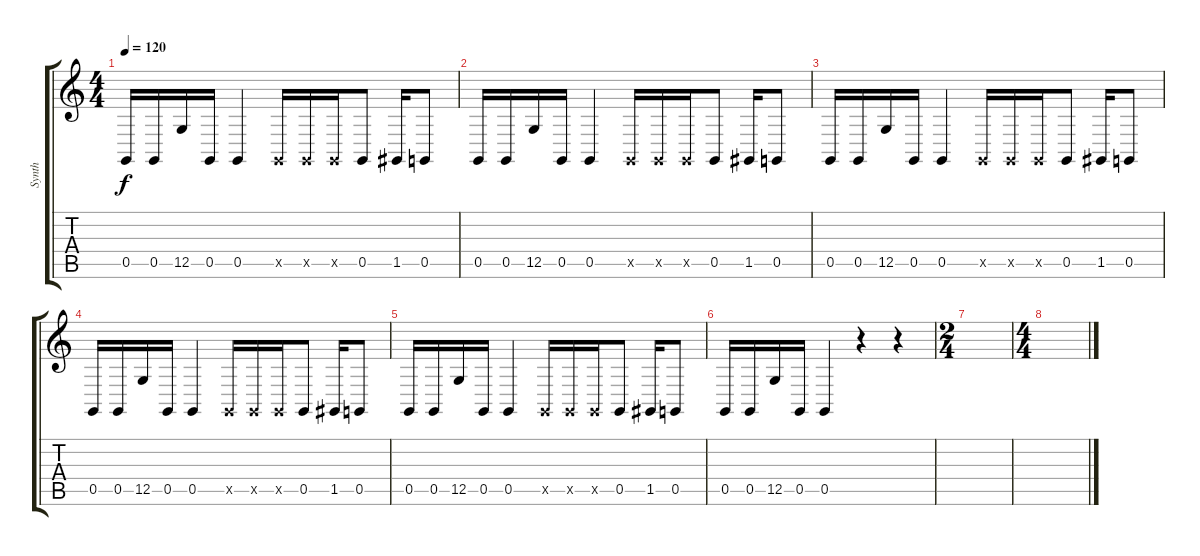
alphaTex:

\track ("Synth" "Synth") {instrument lead2sawtooth}
\staff {score tabs}
\tuning (D4 A3 F3 C3 G2 C2) {hide}
\ts (4 4)
\tempo 120
\tempo 94
\tempo 120
\clef g2
\ks c
0.5.16{dy f instrument lead2sawtooth} 0.5.16 12.5.16 0.5.16 0.5.4 0.5{x}.16 0.5{x}.16 0.5{x}.16 0.5.8 1.5.16 0.5.8 |
0.5.16 0.5.16 12.5.16 0.5.16 0.5.4 0.5{x}.16 0.5{x}.16 0.5{x}.16 0.5.8 1.5.16 0.5.8 |
0.5.16 0.5.16 12.5.16 0.5.16 0.5.4 0.5{x}.16 0.5{x}.16 0.5{x}.16 0.5.8 1.5.16 0.5.8 |
0.5.16 0.5.16 12.5.16 0.5.16 0.5.4 0.5{x}.16 0.5{x}.16 0.5{x}.16 0.5.8 1.5.16 0.5.8 |
0.5.16 0.5.16 12.5.16 0.5.16 0.5.4 0.5{x}.16 0.5{x}.16 0.5{x}.16 0.5.8 1.5.16 0.5.8 |
0.5.16 0.5.16 12.5.16 0.5.16 0.5.4 r.4 r.4 |
\ts (2 4)
|
\ts (4 4)
